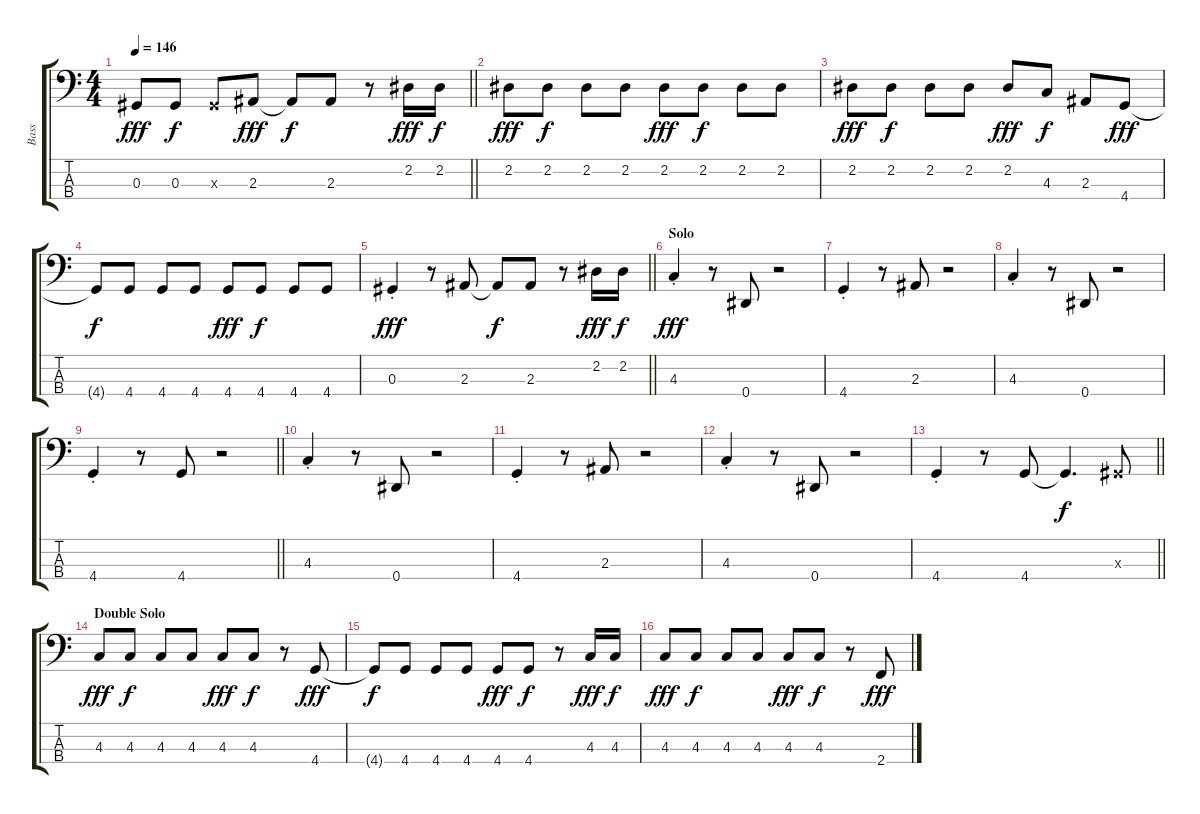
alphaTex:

\track ("Bass" "Bass") {instrument electricbassfinger}
\staff {score tabs}
\tuning (Gb2 Db2 Ab1 Eb1) {hide}
\ts (4 4)
\tempo 146
\clef f4
\barLineRight lightlight
\ks c
0.3.8{dy fff} 0.3.8{dy f} 0.3{x}.8 2.3.8{dy fff} 2.3{t}.8{dy f} 2.3.8 r.8 2.2.16{dy fff} 2.2.16{dy f} |
2.2.8{dy fff} 2.2.8{dy f} 2.2.8 2.2.8 2.2.8{dy fff} 2.2.8{dy f} 2.2.8 2.2.8 |
2.2.8{dy fff} 2.2.8{dy f} 2.2.8 2.2.8 2.2.8{dy fff} 4.3.8{dy f} 2.3.8 4.4.8{dy fff} |
4.4{t}.8{dy f} 4.4.8 4.4.8 4.4.8 4.4.8{dy fff} 4.4.8{dy f} 4.4.8 4.4.8 |
\barLineRight lightlight
0.3{st}.4{dy fff} r.8 2.3.8 2.3{t}.8{dy f} 2.3.8 r.8 2.2.16{dy fff} 2.2.16{dy f} |
\section ("" "Solo")
4.3{st}.4{dy fff} r.8 0.4.8 r.2 |
4.4{st}.4 r.8 2.3.8 r.2 |
4.3{st}.4 r.8 0.4.8 r.2 |
\barLineRight lightlight
4.4{st}.4 r.8 4.4.8 r.2 |
4.3{st}.4 r.8 0.4.8 r.2 |
4.4{st}.4 r.8 2.3.8 r.2 |
4.3{st}.4 r.8 0.4.8 r.2 |
\barLineRight lightlight
4.4{st}.4 r.8 4.4.8 4.4{t}.4{d dy f} 0.3{x}.8 |
\section ("" "Double Solo")
4.3.8{dy fff} 4.3.8{dy f} 4.3.8 4.3.8 4.3.8{dy fff} 4.3.8{dy f} r.8 4.4.8{dy fff} |
4.4{t}.8{dy f} 4.4.8 4.4.8 4.4.8 4.4.8{dy fff} 4.4.8{dy f} r.8 4.3.16{dy fff} 4.3.16{dy f} |
4.3.8{dy fff} 4.3.8{dy f} 4.3.8 4.3.8 4.3.8{dy fff} 4.3.8{dy f} r.8 2.4.8{dy fff}
